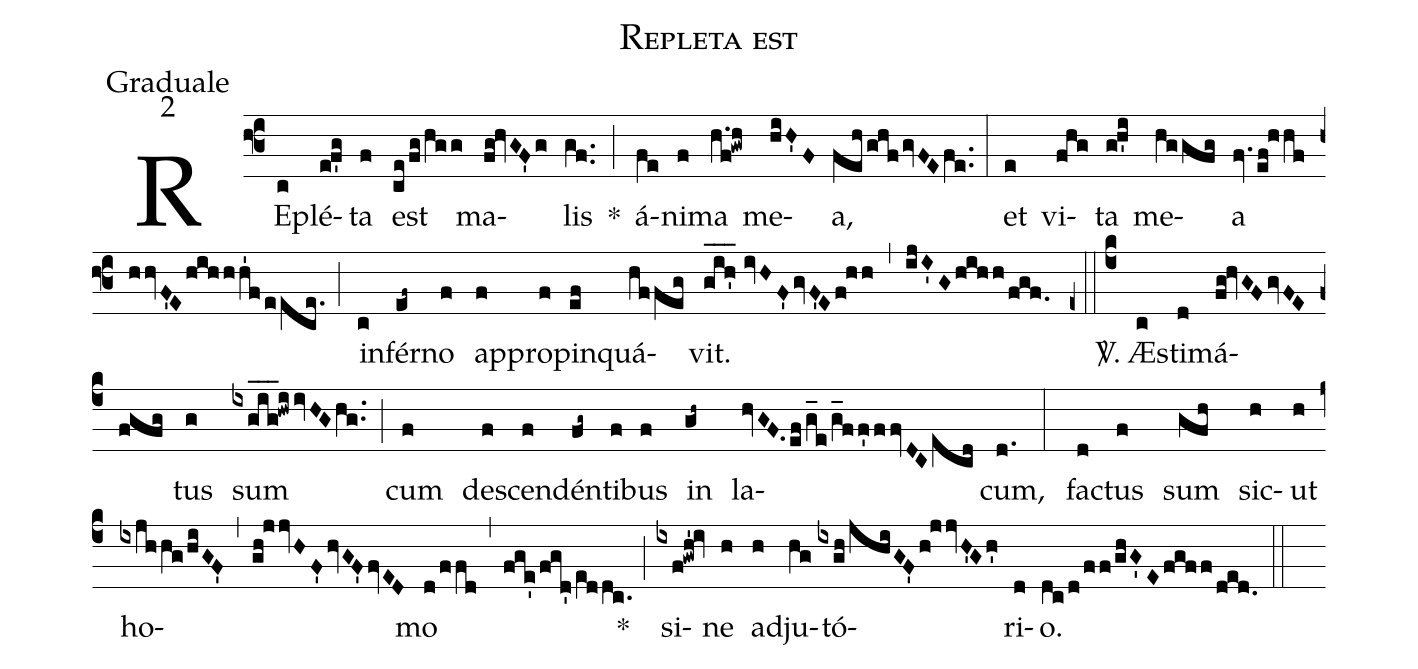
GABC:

name: Repleta est;
office-part: Graduale;
mode: 2;
%%
(f3) RE(c)plé(ef'g)ta(f) est(ce/fg/hgg) ma(fg!hvGF'g)lis(gf..) *(;) á(fe)ni(f)ma(h.f!gwh) me(hiH'F)a,(feh/ghfgvFEfe..) (:)
et(e) vi(fhg)ta(gh'i) me(hggfg)a(fv.ef!hhf/hhvF'Ehihhh'1feece.) (;) in(c)fér(ef~)no(f) ap(f)pro(f)pin(ef)quá(hffeg)vit.(g_i_h'_//ivHF'gvF'Ef!hh) (,) (ijI'Ghihh/fgf.) (z0::c4)
<sp>V/</sp>. Æs(c)ti(d)má(fg!hvGFgvFEfgfg)tus(g) sum(ixg_i_g_!hwiivHGhg..) (;) cum(f) de(f)scen(f)dén(fg~)ti(f)bus(f) in(gh~) la(hvGF.ef/g_e/g_ff'ffvDCecd)cum,(d.) (:)
fac(d)tus(f) sum(gfh) sic(h)ut(h) ho(ixjhhg/hiGF')(,)(gh!jjvHF'hvGF'fvED)mo(d/ffd) (,) (fge'/fgd'/e[ll:1]ddc.) *(;)
si(ixf!gwh'!iv)ne(h) ad(h)ju(hg)tó(ixgh/jhiGF'h!jjvH'Gh')ri(d)o.(dc/d/ff/ghG'Efgff/ded.) (::)
